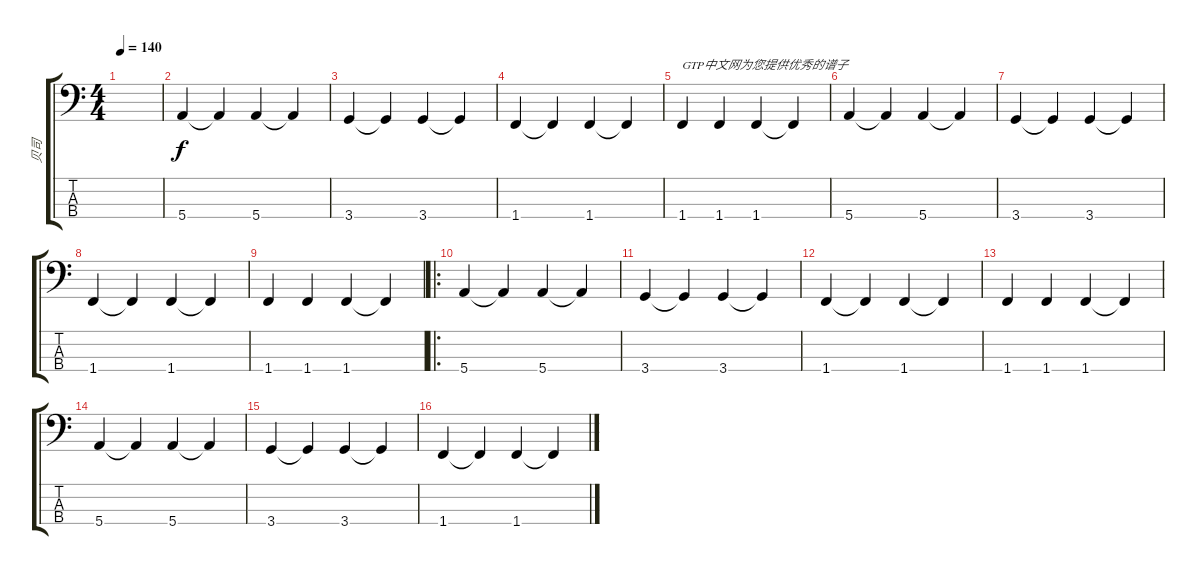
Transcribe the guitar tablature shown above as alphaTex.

\track ("贝司" "贝司") {instrument electricbassfinger}
\staff {score tabs}
\tuning (G2 D2 A1 E1) {hide}
\ts (4 4)
\tempo 140
\clef f4
\ks c
|
5.4.4 5.4{t}.4 5.4.4 5.4{t}.4 |
3.4.4 3.4{t}.4 3.4.4 3.4{t}.4 |
1.4.4 1.4{t}.4 1.4.4 1.4{t}.4 |
1.4.4{txt "GTP中文网为您提供优秀的谱子"} 1.4.4 1.4.4 1.4{t}.4 |
5.4.4 5.4{t}.4 5.4.4 5.4{t}.4 |
3.4.4 3.4{t}.4 3.4.4 3.4{t}.4 |
1.4.4 1.4{t}.4 1.4.4 1.4{t}.4 |
1.4.4 1.4.4 1.4.4 1.4{t}.4 |
\ro
5.4.4 5.4{t}.4 5.4.4 5.4{t}.4 |
3.4.4 3.4{t}.4 3.4.4 3.4{t}.4 |
1.4.4 1.4{t}.4 1.4.4 1.4{t}.4 |
1.4.4 1.4.4 1.4.4 1.4{t}.4 |
5.4.4 5.4{t}.4 5.4.4 5.4{t}.4 |
3.4.4 3.4{t}.4 3.4.4 3.4{t}.4 |
1.4.4 1.4{t}.4 1.4.4 1.4{t}.4
